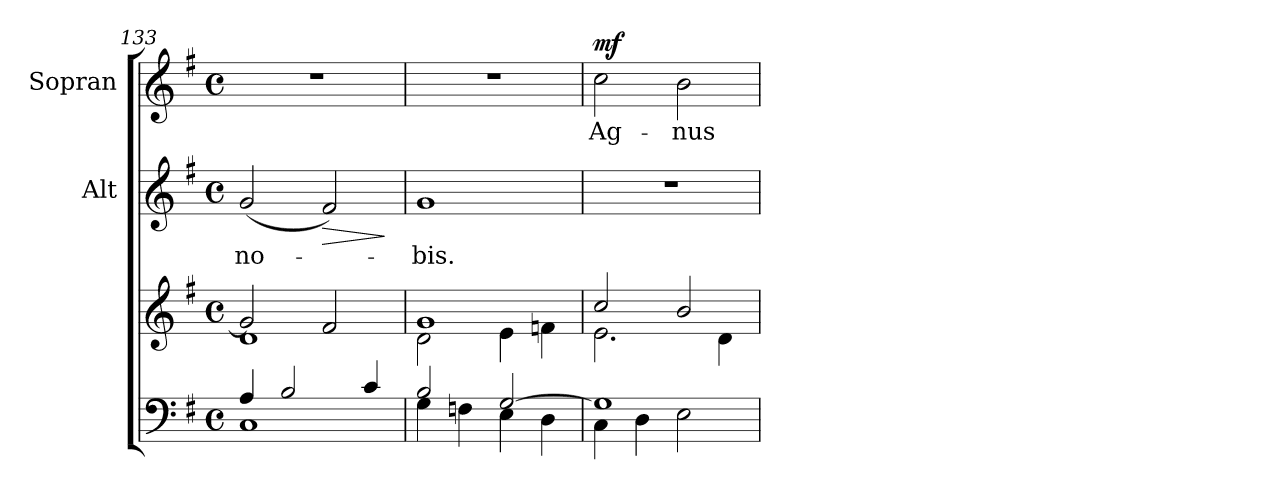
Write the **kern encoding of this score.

**kern	**kern	**kern	**text	**dynam	**kern	**text	**dynam
*part3	*part3	*part2	*part2	*part2	*part1	*part1	*part1
*staff4	*staff3	*staff2	*staff2	*staff2	*staff1	*staff1	*staff1
*	*	*I"Alt	*	*	*I"Sopran	*	*
*	*	*I'A.	*	*	*I'S.	*	*
*clefF4	*clefG2	*clefG2	*	*	*clefG2	*	*
*k[f#]	*k[f#]	*k[f#]	*	*	*k[f#]	*	*
*G:	*G:	*G:	*	*	*G:	*	*
*M4/4	*M4/4	*M4/4	*	*	*M4/4	*	*
*met(c)	*met(c)	*met(c)	*	*	*met(c)	*	*
=133	=133	=133	=133	=133	=133	=133	=133
*^	*^	*	*	*	*	*	*
!	!	!	!	!	!LO:LY:b	!	!	!	!
4A/	1C	2g/]	1d	(<2g/	no-	.	1r	.	.
2B/	.	.	.	.	.	.	.	.	.
!	!	!	!	!	!	!LO:HP:b	!	!	!
.	.	2f#/	.	2f#/)	.	>	.	.	.
4c/	.	.	.	.	.	.	.	.	.
*v	*v	*	*	*	*	*	*	*	*
*	*v	*v	*	*	*	*	*	*
.	.	.	.	]	.	.	.
=134	=134	=134	=134	=134	=134	=134	=134
*^	*^	*	*	*	*	*	*
!	!	!	!	!	!LO:LY:b	!	!	!	!
2B/	4G\	1g	2d\	1g	-bis.	.	1r	.	.
.	4Fn\	.	.	.	.	.	.	.	.
[>2G/	4E\	.	4e\	.	.	.	.	.	.
.	4D\	.	4fn\	.	.	.	.	.	.
=135	=135	=135	=135	=135	=135	=135	=135	=135	=135
!	!	!	!	!	!	!	!	!LO:LY:b	!LO:DY:a
1G]	4C\	2cc/	2.e\	1r	.	.	2cc\	Ag-	mf
.	4D\	.	.	.	.	.	.	.	.
!	!	!	!	!	!	!	!	!LO:LY:b	!
.	2E\	2b/	.	.	.	.	2b\	-nus	.
.	.	.	4d\	.	.	.	.	.	.
*v	*v	*	*	*	*	*	*	*	*
*	*v	*v	*	*	*	*	*	*
=	=	=	=	=	=	=	=
*-	*-	*-	*-	*-	*-	*-	*-
